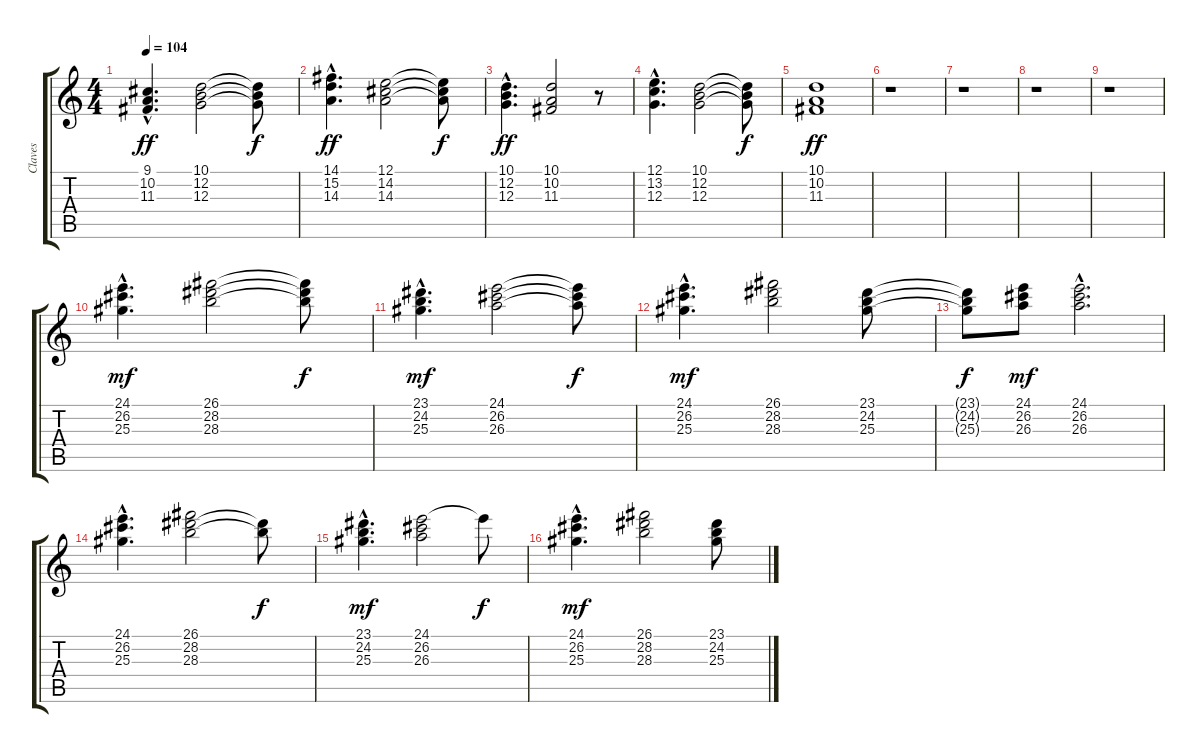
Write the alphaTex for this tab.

\track ("Claves" "Claves") {instrument musicbox}
\staff {score tabs}
\tuning (E4 B3 G3 D3 A2 E2) {hide}
\ts (4 4)
\tempo 104
\clef g2
\ks c
(9.1{hac} 10.2{hac} 11.3{hac}).4{d dy ff} (10.1 12.2 12.3).2 (10.1{t} 12.2{t} 12.3{t}).8{dy f} |
(14.1{hac} 15.2{hac} 14.3{hac}).4{d dy ff} (12.1 14.2 14.3).2 (12.1{t} 14.2{t} 14.3{t}).8{dy f} |
(10.1{hac} 12.2{hac} 12.3{hac}).4{d dy ff} (10.1 10.2 11.3).2 r.8 |
(12.1{hac} 13.2{hac} 12.3{hac}).4{d} (10.1 12.2 12.3).2 (10.1{t} 12.2{t} 12.3{t}).8{dy f} |
(10.1 10.2 11.3).1{dy ff} |
r.1 |
r.1 |
r.1 |
r.1 |
(24.1{hac} 26.2{hac} 25.3{hac}).4{d dy mf instrument musicbox} (26.1 28.2 28.3).2 (26.1{t} 28.2{t} 28.3{t}).8{dy f} |
(23.1{hac} 24.2{hac} 25.3{hac}).4{d dy mf} (24.1 26.2 26.3).2 (24.1{t} 26.2{t} 26.3{t}).8{dy f} |
(24.1{hac} 26.2{hac} 25.3{hac}).4{d dy mf} (26.1 28.2 28.3).2 (23.1 24.2 25.3).8 |
(23.1{t} 24.2{t} 25.3{t}).8{dy f} (24.1 26.2 26.3).8{dy mf} (24.1{hac} 26.2{hac} 26.3{hac}).2{d} |
(24.1{hac} 26.2{hac} 25.3{hac}).4{d} (26.1 28.2 28.3).2 (28.2{t} 28.3{t}).8{dy f} |
(23.1{hac} 24.2{hac} 25.3{hac}).4{d dy mf} (24.1 26.2 26.3).2 24.1{t}.8{dy f} |
(24.1{hac} 26.2{hac} 25.3{hac}).4{d dy mf} (26.1 28.2 28.3).2 (23.1 24.2 25.3).8
